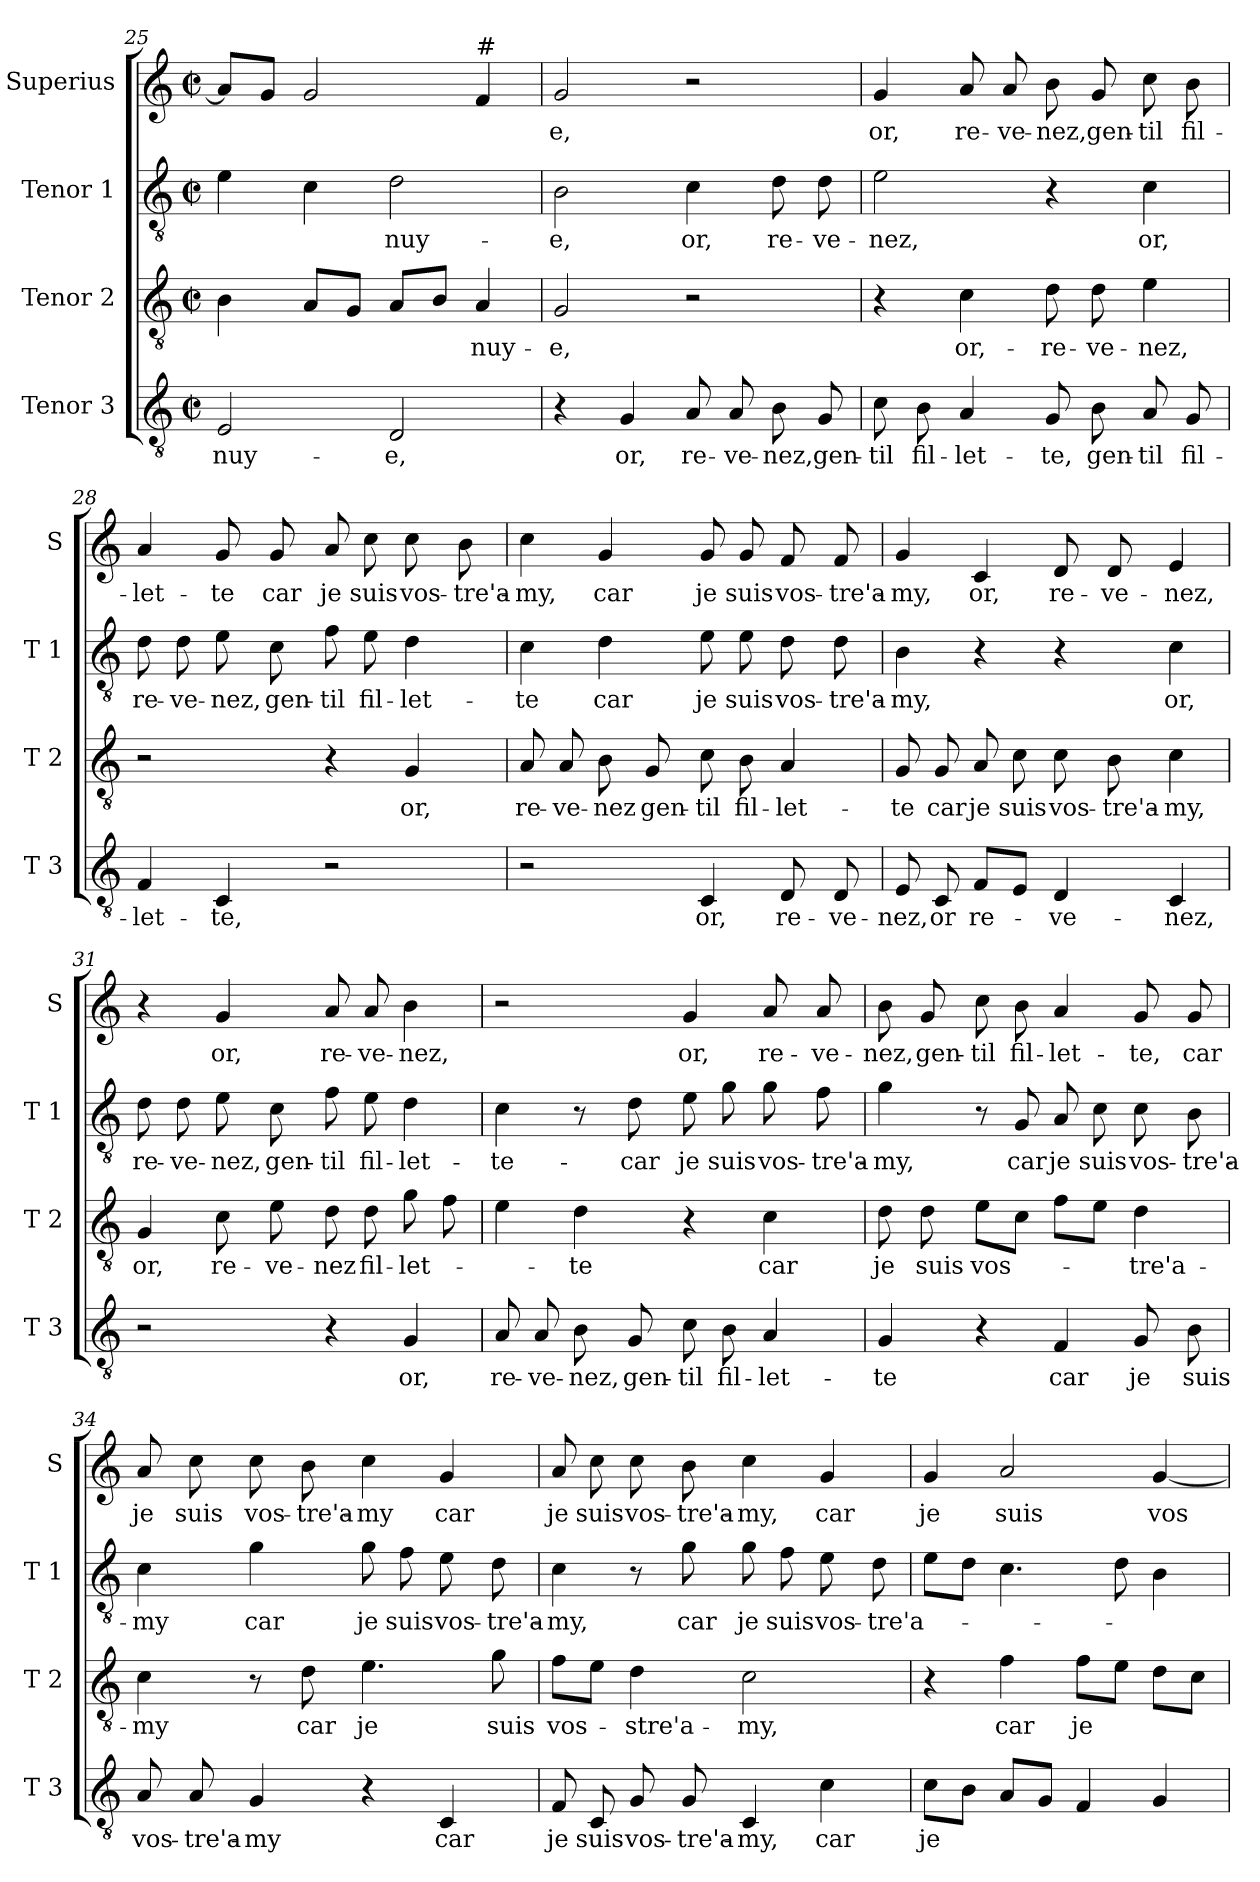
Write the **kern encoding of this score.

**kern	**text	**kern	**text	**kern	**text	**kern	**text
*part4	*part4	*part3	*part3	*part2	*part2	*part1	*part1
*staff4	*staff4	*staff3	*staff3	*staff2	*staff2	*staff1	*staff1
*I"Tenor 3	*	*I"Tenor 2	*	*I"Tenor 1	*	*I"Superius	*
*I'T 3	*	*I'T 2	*	*I'T 1	*	*I'S	*
*clefGv2	*	*clefGv2	*	*clefGv2	*	*clefG2	*
*k[]	*	*k[]	*	*k[]	*	*k[]	*
*C:	*	*C:	*	*C:	*	*C:	*
*M2/2	*	*M2/2	*	*M2/2	*	*M2/2	*
*met(c|)	*	*met(c|)	*	*met(c|)	*	*met(c|)	*
=25	=25	=25	=25	=25	=25	=25	=25
2E/	-nuy-	4B\	.	4e\	.	8a/L]	.
.	.	.	.	.	.	8g/J	.
.	.	8A/L	.	4c\	.	2g/	.
.	.	8G/J	.	.	.	.	.
2D/	-e,	8A/L	.	2d\	-nuy-	.	.
.	.	8B/J	.	.	.	.	.
!	!	!	!	!	!	!LO:TX:a:t=#	!
.	.	4A/	-nuy-	.	.	4f/	.
!!LO:LB:g=z
=26	=26	=26	=26	=26	=26	=26	=26
4r	.	2G/	-e,	2B\	-e,	2g/	-e,
4G/	or,	.	.	.	.	.	.
8A/	re-	2r	.	4c\	or,	2r	.
8A/	-ve-	.	.	.	.	.	.
8B\	-nez,	.	.	8d\	re-	.	.
8G/	gen-	.	.	8d\	-ve-	.	.
=27	=27	=27	=27	=27	=27	=27	=27
8c\	-til	4r	.	2e\	-nez,	4g/	or,
8B\	fil-	.	.	.	.	.	.
4A/	-let-	4c\	or,-	.	.	8a/	re-
.	.	.	.	.	.	8a/	-ve-
8G/	-te,	8d\	-re-	4r	.	8b\	-nez,
8B\	gen-	8d\	-ve-	.	.	8g/	gen-
8A/	-til	4e\	-nez,	4c\	or,	8cc\	-til
8G/	fil-	.	.	.	.	8b\	fil-
=28	=28	=28	=28	=28	=28	=28	=28
4F/	-let-	2r	.	8d\	re-	4a/	-let-
.	.	.	.	8d\	-ve-	.	.
4C/	-te,	.	.	8e\	-nez,	8g/	-te
.	.	.	.	8c\	gen-	8g/	car
2r	.	4r	.	8f\	-til	8a/	je
.	.	.	.	8e\	fil-	8cc\	suis
.	.	4G/	or,	4d\	-let-	8cc\	vos-
.	.	.	.	.	.	8b\	-tre'a-
=29	=29	=29	=29	=29	=29	=29	=29
2r	.	8A/	re-	4c\	-te	4cc\	-my,
.	.	8A/	-ve-	.	.	.	.
.	.	8B\	-nez	4d\	car	4g/	car
.	.	8G/	gen-	.	.	.	.
4C/	or,	8c\	-til	8e\	je	8g/	je
.	.	8B\	fil-	8e\	suis	8g/	suis
8D/	re-	4A/	-let-	8d\	vos-	8f/	vos-
8D/	-ve-	.	.	8d\	-tre'a-	8f/	-tre'a-
!!LO:PB:g=z
=30	=30	=30	=30	=30	=30	=30	=30
8E/	-nez,	8G/	-te	4B\	-my,	4g/	-my,
8C/	or	8G/	car	.	.	.	.
8F/L	re-	8A/	je	4r	.	4c/	or,
8E/J	.	8c\	suis	.	.	.	.
4D/	-ve-	8c\	vos-	4r	.	8d/	re-
.	.	8B\	-tre'a-	.	.	8d/	-ve-
4C/	-nez,	4c\	-my,	4c\	or,	4e/	-nez,
=31	=31	=31	=31	=31	=31	=31	=31
2r	.	4G/	or,	8d\	re-	4r	.
.	.	.	.	8d\	-ve-	.	.
.	.	8c\	re-	8e\	-nez,	4g/	or,
.	.	8e\	-ve-	8c\	gen-	.	.
4r	.	8d\	-nez	8f\	-til	8a/	re-
.	.	8d\	fil-	8e\	fil-	8a/	-ve-
4G/	or,	8g\	-let-	4d\	-let-	4b\	-nez,
.	.	8f\	.	.	.	.	.
=32	=32	=32	=32	=32	=32	=32	=32
8A/	re-	4e\	.	4c\	-te-	2r	.
8A/	-ve-	.	.	.	.	.	.
8B\	-nez,	4d\	-te	8r	.	.	.
8G/	gen-	.	.	8d\	-car	.	.
8c\	-til	4r	.	8e\	je	4g/	or,
8B\	fil-	.	.	8g\	suis	.	.
4A/	-let-	4c\	car	8g\	vos-	8a/	re-
.	.	.	.	8f\	-tre'a-	8a/	-ve-
=33	=33	=33	=33	=33	=33	=33	=33
4G/	-te	8d\	je	4g\	-my,	8b\	-nez,
.	.	8d\	suis	.	.	8g/	gen-
4r	.	8e\L	vos-	8r	.	8cc\	-til
.	.	8c\J	.	8G/	car	8b\	fil-
4F/	car	8f\L	.	8A/	je	4a/	-let-
.	.	8e\J	.	8c\	suis	.	.
8G/	je	4d\	-tre'a-	8c\	vos-	8g/	-te,
8B\	suis	.	.	8B\	-tre'a-	8g/	car
!!LO:LB:g=z
=34	=34	=34	=34	=34	=34	=34	=34
8A/	vos-	4c\	-my	4c\	-my	8a/	je
8A/	-tre'a-	.	.	.	.	8cc\	suis
4G/	-my	8r	.	4g\	car	8cc\	vos-
.	.	8d\	car	.	.	8b\	-tre'a-
4r	.	4.e\	je	8g\	je	4cc\	-my
.	.	.	.	8f\	suis	.	.
4C/	car	.	.	8e\	vos-	4g/	car
.	.	8g\	suis	8d\	-tre'a-	.	.
=35	=35	=35	=35	=35	=35	=35	=35
8F/	je	8f\L	vos-	4c\	-my,	8a/	je
8C/	suis	8e\J	.	.	.	8cc\	suis
8G/	vos-	4d\	-stre'a-	8r	.	8cc\	vos-
8G/	-tre'a-	.	.	8g\	car	8b\	-tre'a-
4C/	-my,	2c\	-my,	8g\	je	4cc\	-my,
.	.	.	.	8f\	suis	.	.
4c\	car	.	.	8e\	vos-	4g/	car
.	.	.	.	8d\	-tre'a-	.	.
=36	=36	=36	=36	=36	=36	=36	=36
8c\L	je	4r	.	8e\L	.	4g/	je
8B\J	.	.	.	8d\J	.	.	.
8A/L	.	4f\	car	4.c\	.	2a/	suis
8G/J	.	.	.	.	.	.	.
4F/	.	8f\L	je	.	.	.	.
.	.	8e\J	.	8d\	.	.	.
4G/	.	8d\L	.	4B\	.	[4g/	vos-
.	.	8c\J	.	.	.	.	.
=	=	=	=	=	=	=	=
*-	*-	*-	*-	*-	*-	*-	*-
